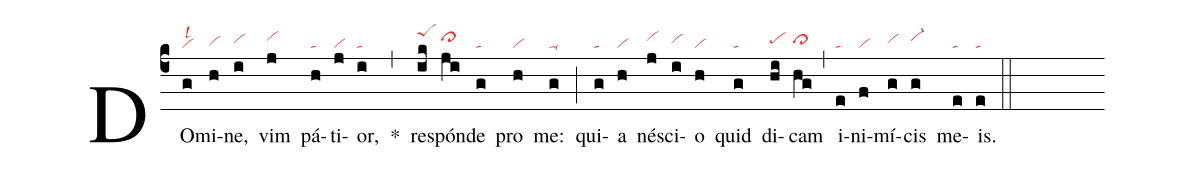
nabc-lines: 1;
%%
(c4)
DO(g|vilsl2)mi(h|vihg)ne,(i|vihh) vim(j|vihi) pá(h|ta)ti(j|vi)or,(i|ta) *(,)
re(ik|peShk)spón(ji|cl>hi)de(g|ta) pro(h|vi) me:(g|ta-) (;)
qui(g|ta)a(h|vi) né(j|vihi)sci(i|vihh)o(h|vi) quid(g|ta) di(hi|pehh)cam(hg|cl>hh) (,)
i(e|ta)ni(f|vi)mí(g|vihh)cis(g|vi-hi) me(e|ta)is.(e|ta) (::)
